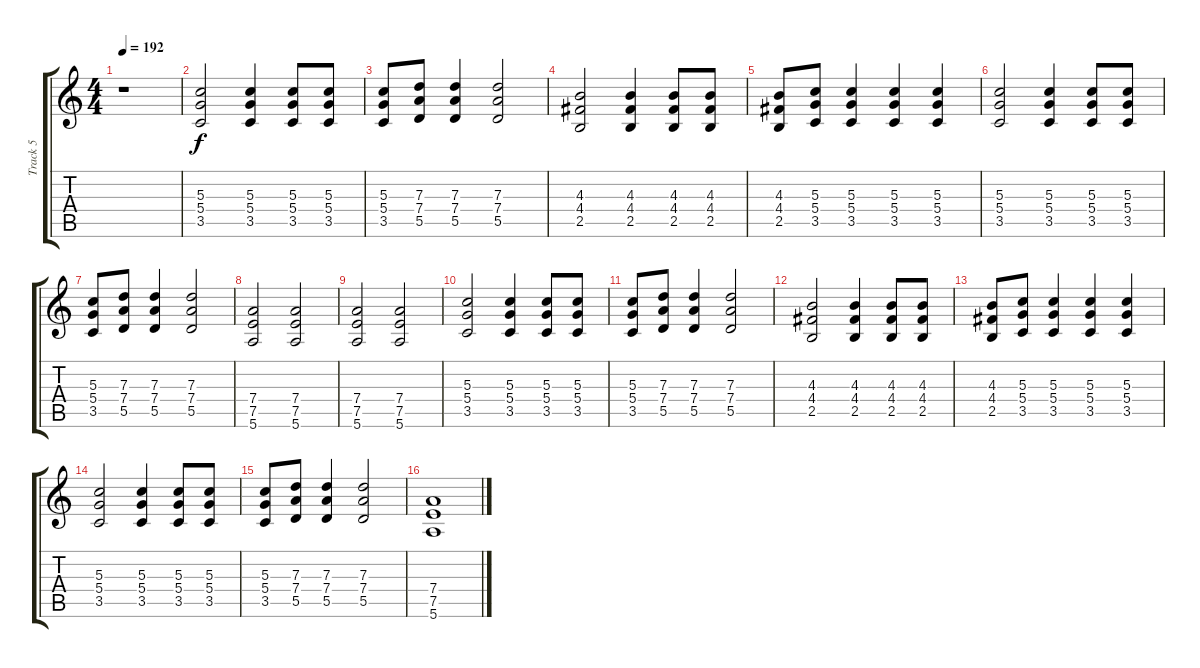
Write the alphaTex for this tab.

\track ("Track 5" "Track 5") {instrument overdrivenguitar}
\staff {score tabs}
\tuning (E4 B3 G3 D3 A2 E2) {hide}
\ts (4 4)
\tempo 192
\clef g2
\ks c
r.1{dy f} |
(5.3 5.4 3.5).2 (5.3 5.4 3.5).4 (5.3 5.4 3.5).8 (5.3 5.4 3.5).8 |
(5.3 5.4 3.5).8 (7.3 7.4 5.5).8 (7.3 7.4 5.5).4 (7.3 7.4 5.5).2 |
(4.3 4.4 2.5).2 (4.3 4.4 2.5).4 (4.3 4.4 2.5).8 (4.3 4.4 2.5).8 |
(4.3 4.4 2.5).8 (5.3 5.4 3.5).8 (5.3 5.4 3.5).4 (5.3 5.4 3.5).4 (5.3 5.4 3.5).4 |
(5.3 5.4 3.5).2 (5.3 5.4 3.5).4 (5.3 5.4 3.5).8 (5.3 5.4 3.5).8 |
(5.3 5.4 3.5).8 (7.3 7.4 5.5).8 (7.3 7.4 5.5).4 (7.3 7.4 5.5).2 |
(7.4 7.5 5.6).2 (7.4 7.5 5.6).2 |
(7.4 7.5 5.6).2 (7.4 7.5 5.6).2 |
(5.3 5.4 3.5).2 (5.3 5.4 3.5).4 (5.3 5.4 3.5).8 (5.3 5.4 3.5).8 |
(5.3 5.4 3.5).8 (7.3 7.4 5.5).8 (7.3 7.4 5.5).4 (7.3 7.4 5.5).2 |
(4.3 4.4 2.5).2 (4.3 4.4 2.5).4 (4.3 4.4 2.5).8 (4.3 4.4 2.5).8 |
(4.3 4.4 2.5).8 (5.3 5.4 3.5).8 (5.3 5.4 3.5).4 (5.3 5.4 3.5).4 (5.3 5.4 3.5).4 |
(5.3 5.4 3.5).2 (5.3 5.4 3.5).4 (5.3 5.4 3.5).8 (5.3 5.4 3.5).8 |
(5.3 5.4 3.5).8 (7.3 7.4 5.5).8 (7.3 7.4 5.5).4 (7.3 7.4 5.5).2 |
(7.4 7.5 5.6).1
